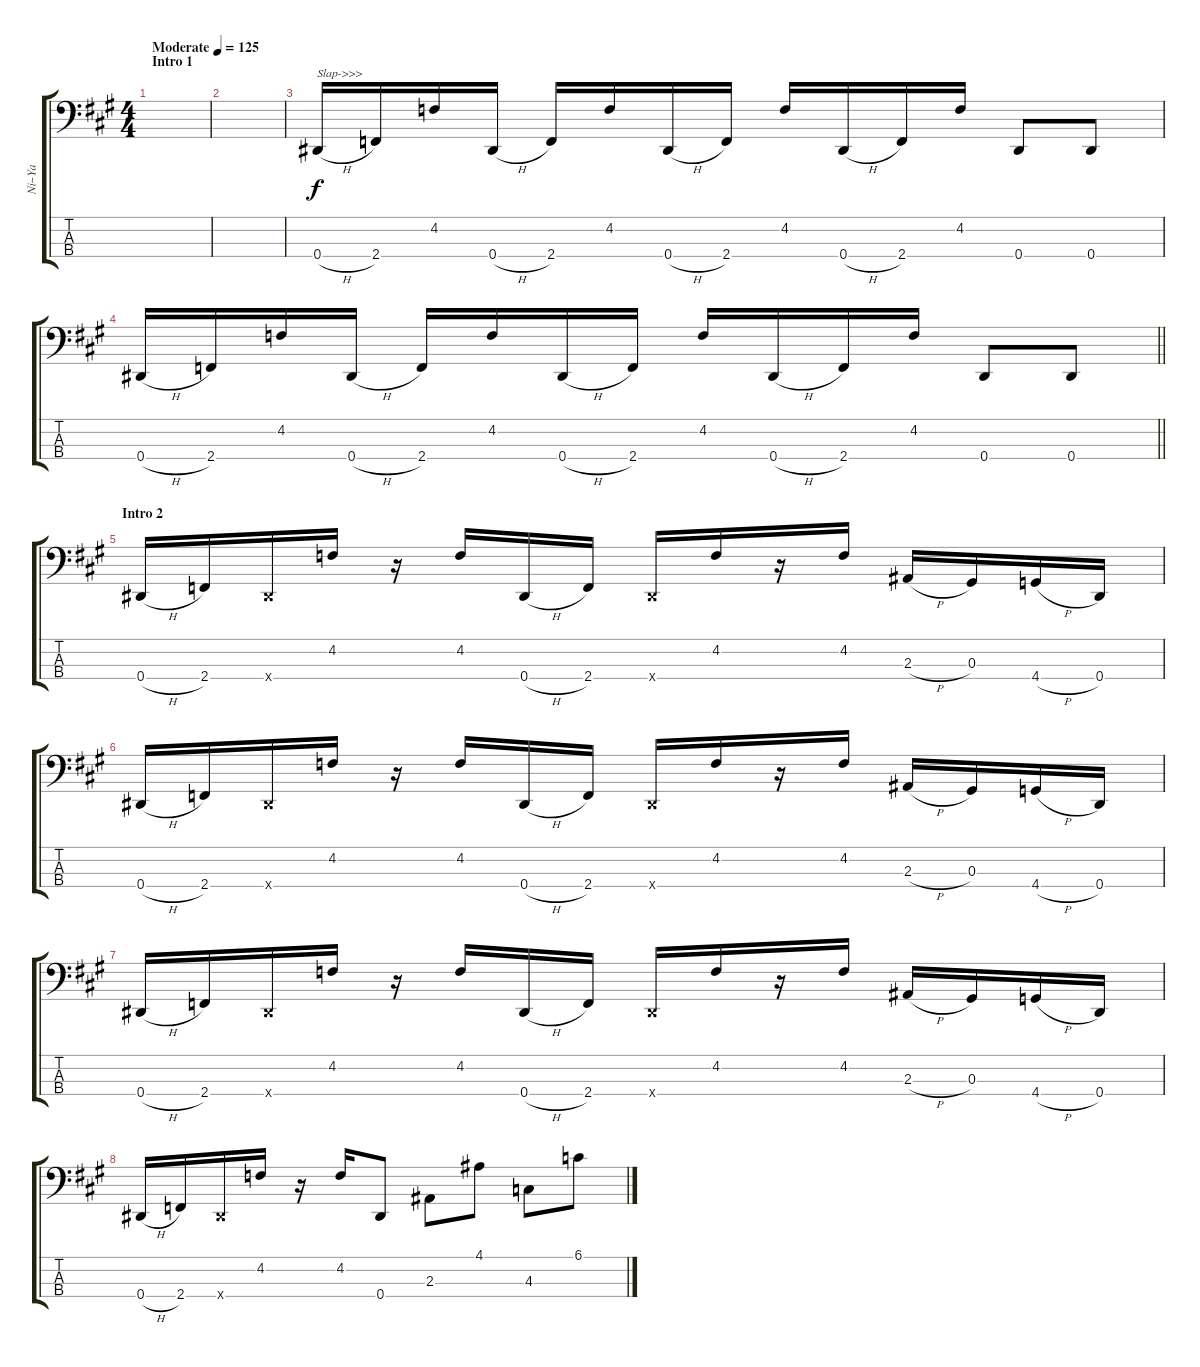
\track ("Ni~Ya" "Ni~Ya") {instrument slapbass2}
\staff {score tabs}
\tuning (Gb2 Db2 Ab1 Eb1) {hide}
\ts (4 4)
\section ("" "Intro 1")
\tempo (125 "Moderate")
\clef f4
\ks a
|
|
0.4{h}.16{txt "Slap->>>"} 2.4.16 4.2.16 0.4{h}.16 2.4.16 4.2.16 0.4{h}.16 2.4.16 4.2.16 0.4{h}.16 2.4.16 4.2.16 0.4.8 0.4.8 |
\barLineRight lightlight
0.4{h}.16 2.4.16 4.2.16 0.4{h}.16 2.4.16 4.2.16 0.4{h}.16 2.4.16 4.2.16 0.4{h}.16 2.4.16 4.2.16 0.4.8 0.4.8 |
\section ("" "Intro 2")
0.4{h}.16 2.4.16 0.4{x}.16 4.2.16 r.16 4.2.16 0.4{h}.16 2.4.16 0.4{x}.16 4.2.16 r.16 4.2.16 2.3{h}.16 0.3.16 4.4{h}.16 0.4.16 |
0.4{h}.16 2.4.16 0.4{x}.16 4.2.16 r.16 4.2.16 0.4{h}.16 2.4.16 0.4{x}.16 4.2.16 r.16 4.2.16 2.3{h}.16 0.3.16 4.4{h}.16 0.4.16 |
0.4{h}.16 2.4.16 0.4{x}.16 4.2.16 r.16 4.2.16 0.4{h}.16 2.4.16 0.4{x}.16 4.2.16 r.16 4.2.16 2.3{h}.16 0.3.16 4.4{h}.16 0.4.16 |
0.4{h}.16 2.4.16 0.4{x}.16 4.2.16 r.16 4.2.16 0.4.8 2.3.8 4.1.8 4.3.8 6.1.8
